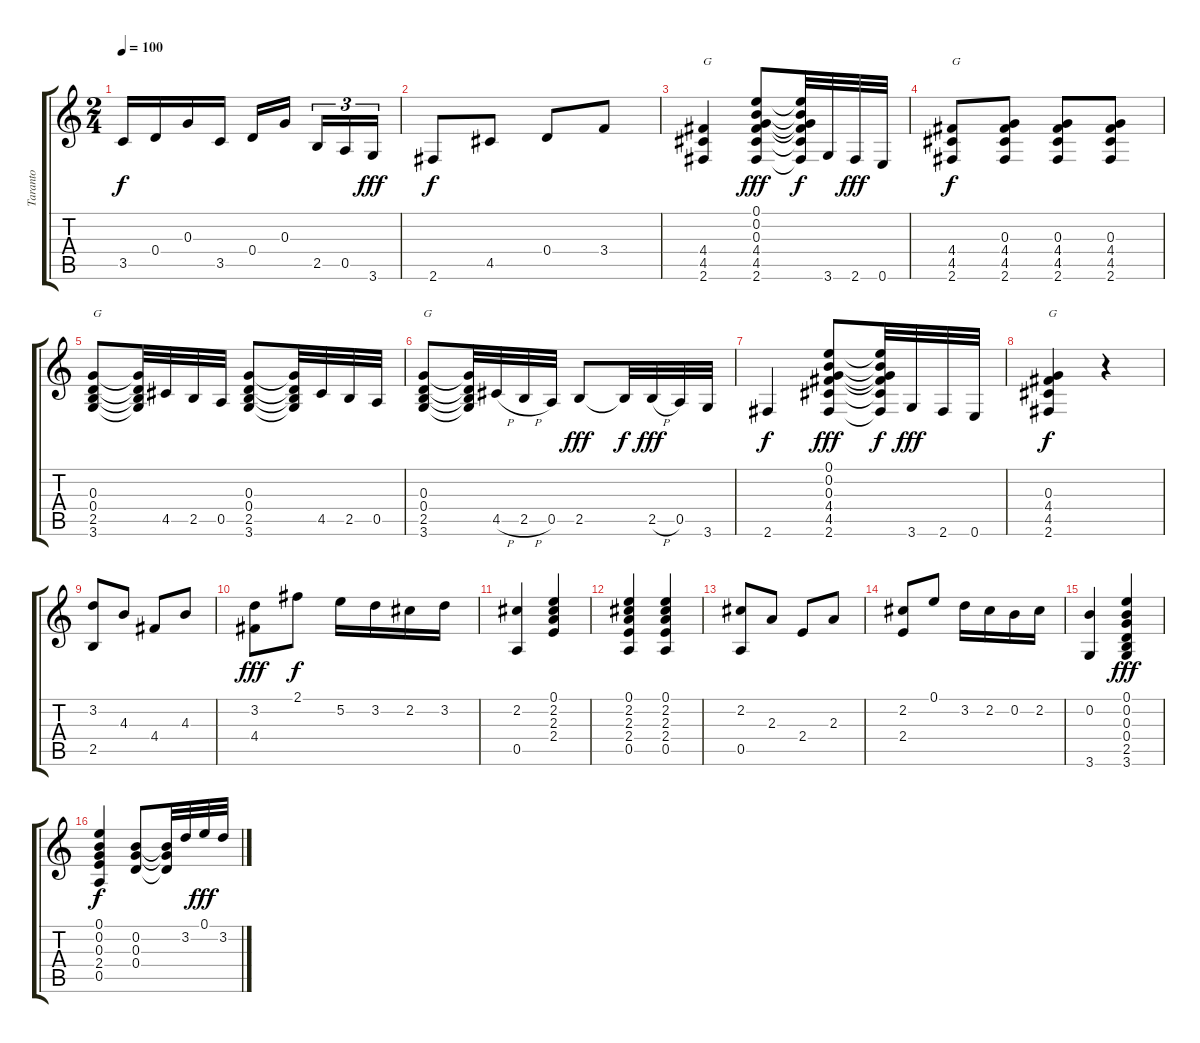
\track ("Taranto" "Taranto") {instrument acousticguitarnylon}
\staff {score tabs}
\tuning (E4 B3 G3 D3 A2 E2) {hide}
\ts (2 4)
\tempo 100
\clef g2
\ks c
3.5.16{dy f} 0.4.16 0.3.16 3.5.16 0.4.16 0.3.16 2.5.16{tu (3 2)} 0.5.16{tu (3 2)} 3.6.16{tu (3 2) dy fff} |
2.6.8{dy f} 4.5.8 0.4.8 3.4.8 |
(4.4 4.5 2.6).4{txt "G"} (0.1 0.2 0.3 4.4 4.5 2.6).8{dy fff} (0.1{t} 0.2{t} 0.3{t} 4.4{t} 4.5{t} 2.6{t}).32{dy f} 3.6.32 2.6.32{dy fff} 0.6.32 |
(4.4 4.5 2.6).8{txt "G" dy f} (0.3 4.4 4.5 2.6).8 (0.3 4.4 4.5 2.6).8 (0.3 4.4 4.5 2.6).8 |
(0.3 0.4 2.5 3.6).8{txt "G"} (0.3{t} 0.4{t} 2.5{t} 3.6{t}).32 4.5.32 2.5.32 0.5.32 (0.3 0.4 2.5 3.6).8 (0.3{t} 0.4{t} 2.5{t} 3.6{t}).32 4.5.32 2.5.32 0.5.32 |
(0.3 0.4 2.5 3.6).8{txt "G"} (0.3{t} 0.4{t} 2.5{t} 3.6{t}).32 4.5{h}.32 2.5{h}.32 0.5.32 2.5.8{dy fff} 2.5{t}.32{dy f} 2.5{h}.32{dy fff} 0.5.32 3.6.32 |
2.6.4{dy f} (0.1 0.2 0.3 4.4 4.5 2.6).8{dy fff} (0.1{t} 0.2{t} 0.3{t} 4.4{t} 4.5{t} 2.6{t}).32{dy f} 3.6.32{dy fff} 2.6.32 0.6.32 |
(0.3 4.4 4.5 2.6).4{txt "G" dy f} r.4 |
(3.2 2.5).8 4.3.8 4.4.8 4.3.8 |
(3.2 4.4).8{dy fff} 2.1.8{dy f} 5.2.16 3.2.16 2.2.16 3.2.16 |
(2.2 0.5).4 (0.1 2.2 2.3 2.4).4 |
(0.1 2.2 2.3 2.4 0.5).4 (0.1 2.2 2.3 2.4 0.5).4 |
(2.2 0.5).8 2.3.8 2.4.8 2.3.8 |
(2.2 2.4).8 0.1.8 3.2.16 2.2.16 0.2.16 2.2.16 |
(0.2 3.6).4 (0.1 0.2 0.3 0.4 2.5 3.6).4{dy fff} |
(0.1 0.2 0.3 2.4 0.5).4{dy f} (0.2 0.3 0.4).8 (0.2{t} 0.3{t} 0.4{t}).32 3.2.32 0.1.32{dy fff} 3.2.32
